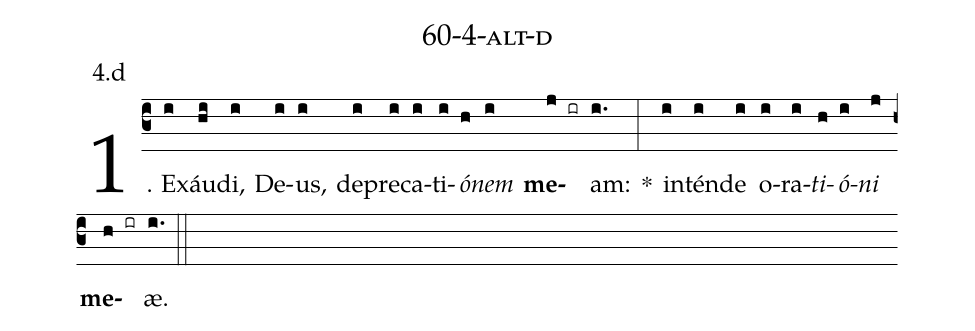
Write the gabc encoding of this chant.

name: 60-4-alt-d;
annotation: 4.d;
%%
(c3)1. Ex(i)áu(hi)di,(i) De(i)us,(i) de(i)pre(i)ca(i)ti(i)<i>ó</i>(h)<i>nem</i>(i) <b>me</b>(j ir)am:(i.) *(:) in(i)tén(i)de(i) o(i)ra(i)<i>ti</i>(h)<i>ó</i>(i)<i>ni</i>(j) <b>me</b>(h ir)æ.(i.) (::)
